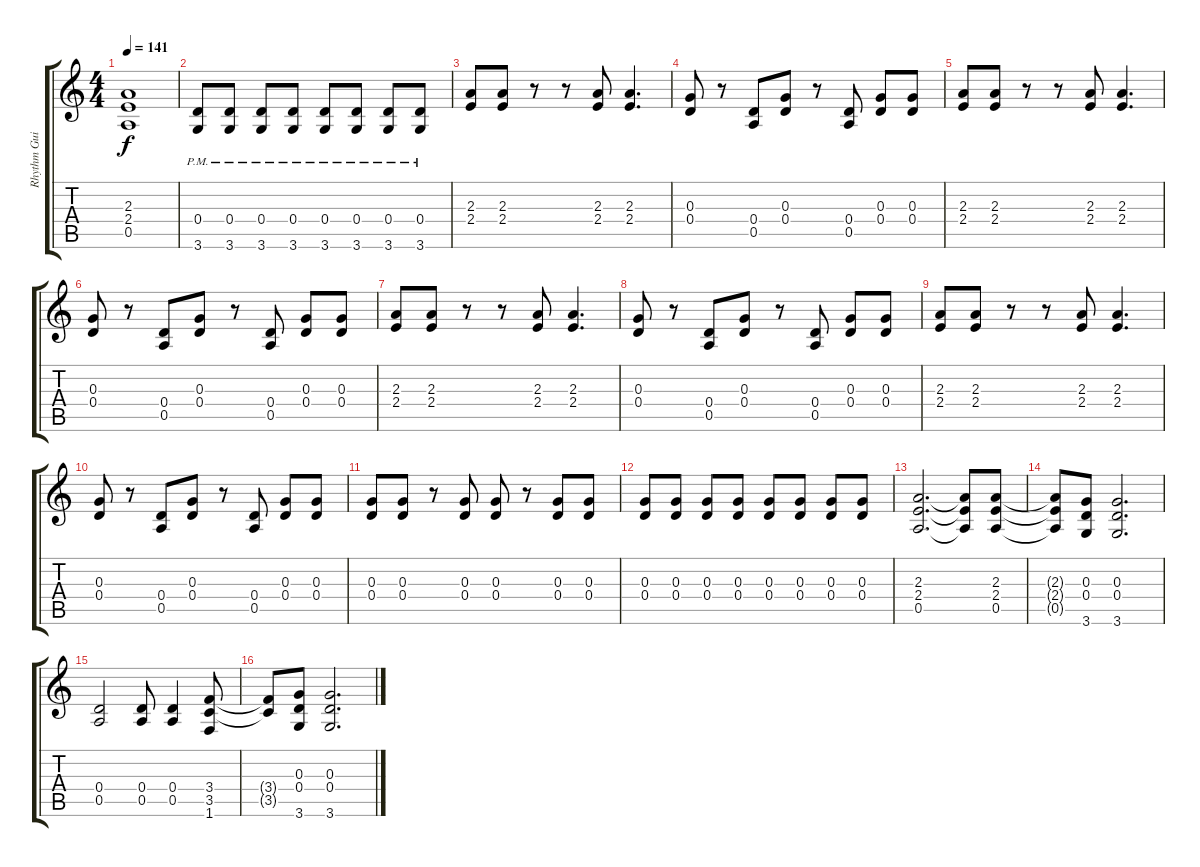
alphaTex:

\track ("Rhythm Guitar" "Rhythm Gui") {instrument distortionguitar}
\staff {score tabs}
\tuning (E4 B3 G3 D3 A2 E2) {hide}
\ts (4 4)
\tempo 141
\clef g2
\ks c
(2.3 2.4 0.5).1{dy f} |
(0.4{pm} 3.6{pm}).8 (0.4{pm} 3.6{pm}).8 (0.4{pm} 3.6{pm}).8 (0.4{pm} 3.6{pm}).8 (0.4{pm} 3.6{pm}).8 (0.4{pm} 3.6{pm}).8 (0.4{pm} 3.6{pm}).8 (0.4{pm} 3.6{pm}).8 |
(2.3 2.4).8 (2.3 2.4).8 r.8 r.8 (2.3 2.4).8 (2.3 2.4).4{d} |
(0.3 0.4).8 r.8 (0.4 0.5).8 (0.3 0.4).8 r.8 (0.4 0.5).8 (0.3 0.4).8 (0.3 0.4).8 |
(2.3 2.4).8 (2.3 2.4).8 r.8 r.8 (2.3 2.4).8 (2.3 2.4).4{d} |
(0.3 0.4).8 r.8 (0.4 0.5).8 (0.3 0.4).8 r.8 (0.4 0.5).8 (0.3 0.4).8 (0.3 0.4).8 |
(2.3 2.4).8 (2.3 2.4).8 r.8 r.8 (2.3 2.4).8 (2.3 2.4).4{d} |
(0.3 0.4).8 r.8 (0.4 0.5).8 (0.3 0.4).8 r.8 (0.4 0.5).8 (0.3 0.4).8 (0.3 0.4).8 |
(2.3 2.4).8 (2.3 2.4).8 r.8 r.8 (2.3 2.4).8 (2.3 2.4).4{d} |
(0.3 0.4).8 r.8 (0.4 0.5).8 (0.3 0.4).8 r.8 (0.4 0.5).8 (0.3 0.4).8 (0.3 0.4).8 |
(0.3 0.4).8 (0.3 0.4).8 r.8 (0.3 0.4).8 (0.3 0.4).8 r.8 (0.3 0.4).8 (0.3 0.4).8 |
(0.3 0.4).8 (0.3 0.4).8 (0.3 0.4).8 (0.3 0.4).8 (0.3 0.4).8 (0.3 0.4).8 (0.3 0.4).8 (0.3 0.4).8 |
(2.3 2.4 0.5).2{d} (2.3{t} 2.4{t} 0.5{t}).8 (2.3 2.4 0.5).8 |
(2.3{t} 2.4{t} 0.5{t}).8 (0.3 0.4 3.6).8 (0.3 0.4 3.6).2{d} |
(0.4 0.5).2 (0.4 0.5).8 (0.4 0.5).4 (3.4 3.5 1.6).8 |
(3.4{t} 3.5{t}).8 (0.3 0.4 3.6).8 (0.3 0.4 3.6).2{d}
